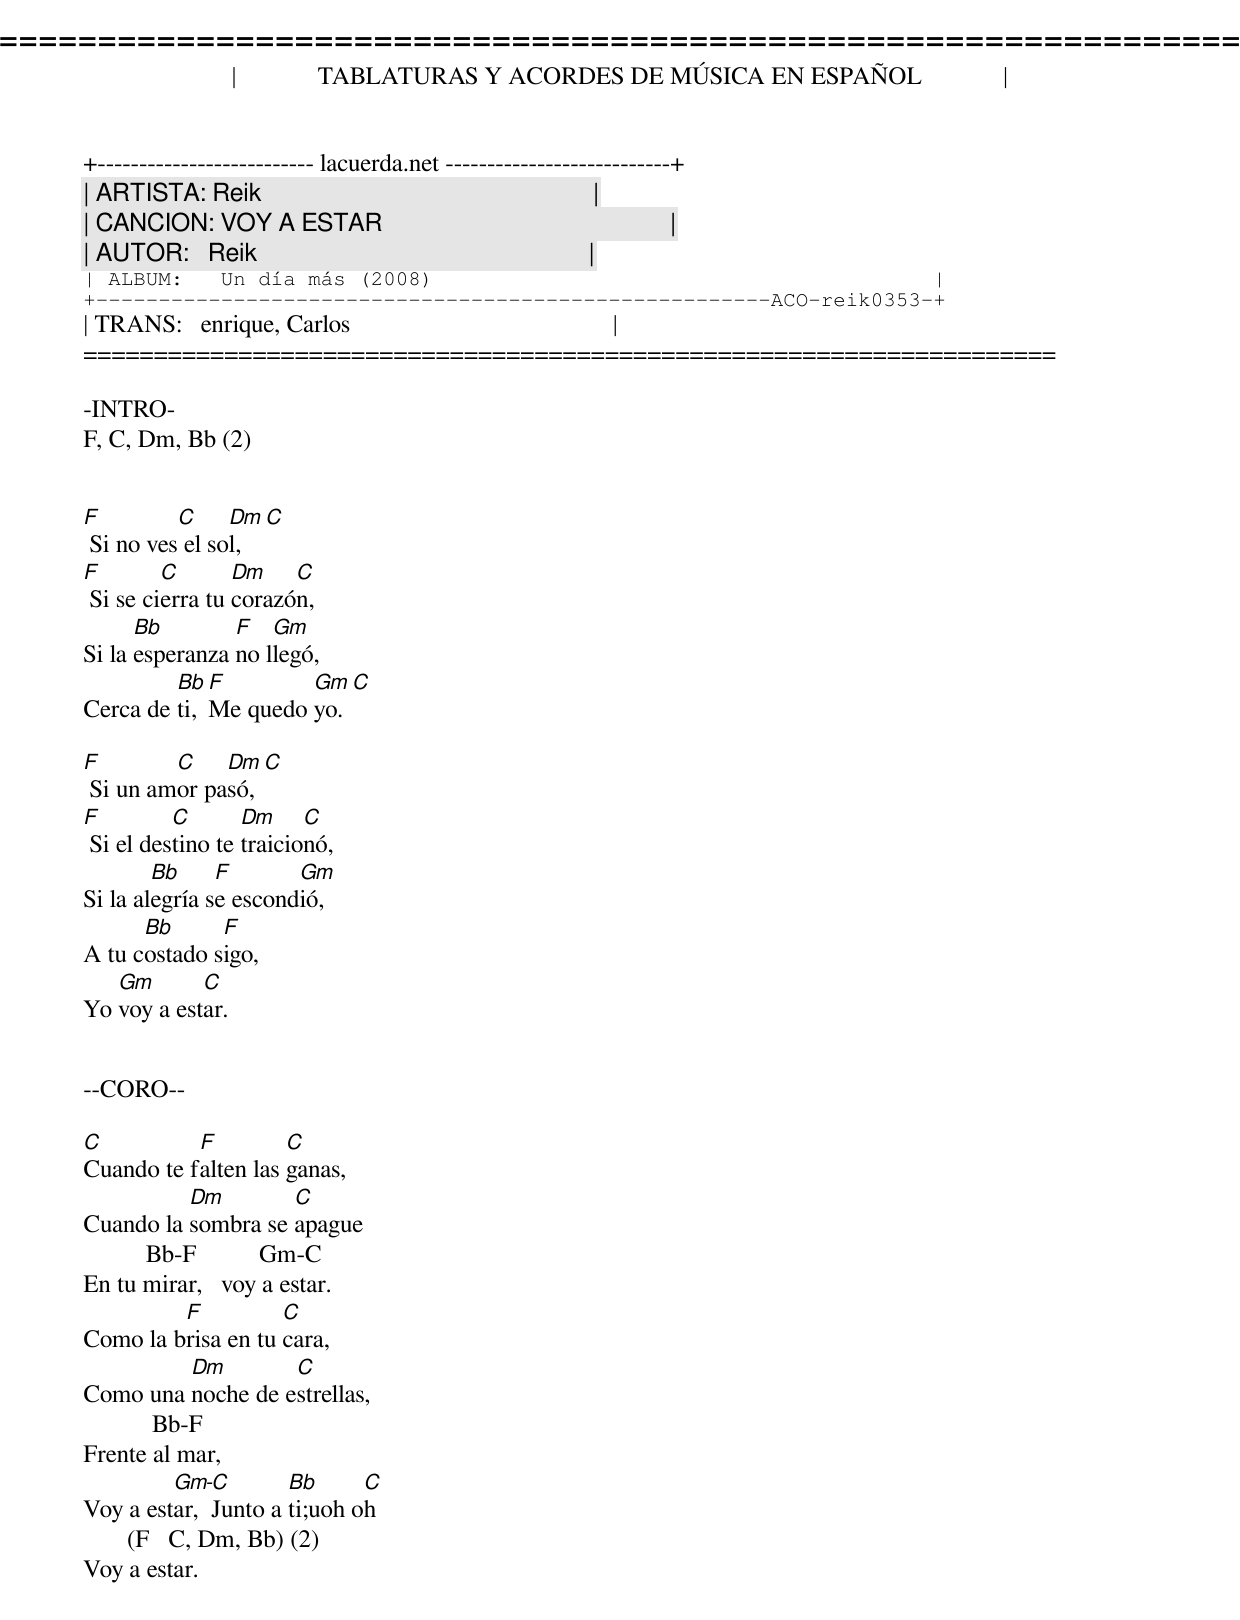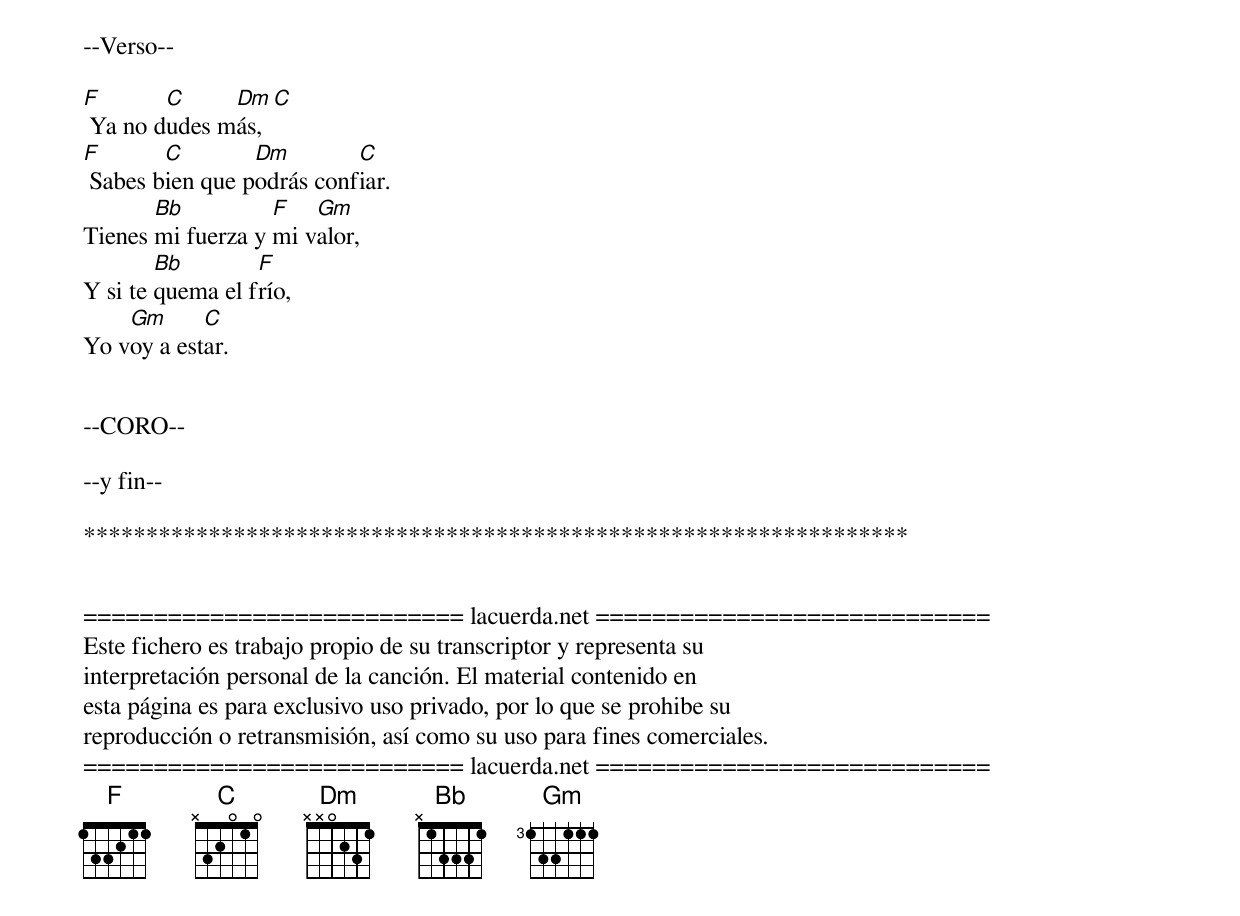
=====================================================================
|             TABLATURAS Y ACORDES DE MÚSICA EN ESPAÑOL             |
+-------------------------- lacuerda.net ---------------------------+
| ARTISTA: Reik                                                     |
| CANCION: VOY A ESTAR                                              |
| AUTOR:   Reik                                                     |
| ALBUM:   Un día más (2008)                                        |
+------------------------------------------------------ACO-reik0353-+
| TRANS:   enrique, Carlos                                          |
=====================================================================

-INTRO-
F, C, Dm, Bb (2)


F         C     Dm   C
 Si no ves el sol,
F        C       Dm    C
 Si se cierra tu corazón,
      Bb        F   Gm
Si la esperanza no llegó,
         Bb  F        Gm   C
Cerca de ti, Me quedo yo.

F        C    Dm  C
 Si un amor pasó,
F         C       Dm     C
 Si el destino te traicionó,
        Bb     F       Gm
Si la alegría se escondió,
      Bb      F
A tu costado sigo,
   Gm       C
Yo voy a estar.


--CORO--

C          F         C
Cuando te falten las ganas,
          Dm        C
Cuando la sombra se apague
          Bb-F          Gm-C
En tu mirar,   voy a estar.
         F          C
Como la brisa en tu cara,
         Dm        C
Como una noche de estrellas,
           Bb-F
Frente al mar,
         Gm-C         Bb      C
Voy a estar,  Junto a ti;uoh oh
       (F   C, Dm, Bb) (2)
Voy a estar.


--Verso--

F       C     Dm  C
 Ya no dudes más,
F       C        Dm        C
 Sabes bien que podrás confiar.
       Bb          F   Gm
Tienes mi fuerza y mi valor,
        Bb        F
Y si te quema el frío,
    Gm      C
Yo voy a estar.


--CORO--

--y fin--

******************************************************************


=========================== lacuerda.net ============================
Este fichero es trabajo propio de su transcriptor y representa su
interpretación personal de la canción. El material contenido en
esta página es para exclusivo uso privado, por lo que se prohibe su
reproducción o retransmisión, así como su uso para fines comerciales.
=========================== lacuerda.net ============================
